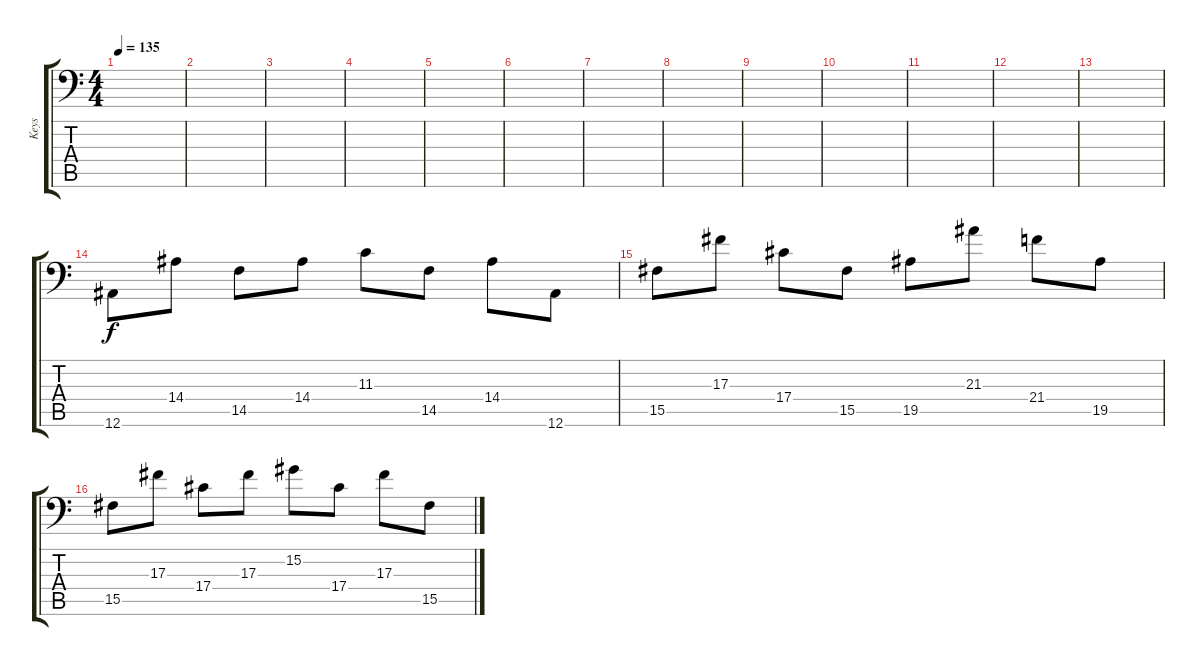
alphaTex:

\track ("Keys" "Keys") {instrument churchorgan}
\staff {score tabs}
\tuning (Bb3 F3 Db3 Ab2 Eb2 Bb1) {hide}
\ts (4 4)
\tempo 135
\clef f4
\ks c
|
|
|
|
|
|
|
|
|
|
|
|
|
12.6.8 14.4.8 14.5.8 14.4.8 11.3.8 14.5.8 14.4.8 12.6.8 |
15.5.8 17.3.8 17.4.8 15.5.8 19.5.8 21.3.8 21.4.8 19.5.8 |
15.5.8 17.3.8 17.4.8 17.3.8 15.2.8 17.4.8 17.3.8 15.5.8
